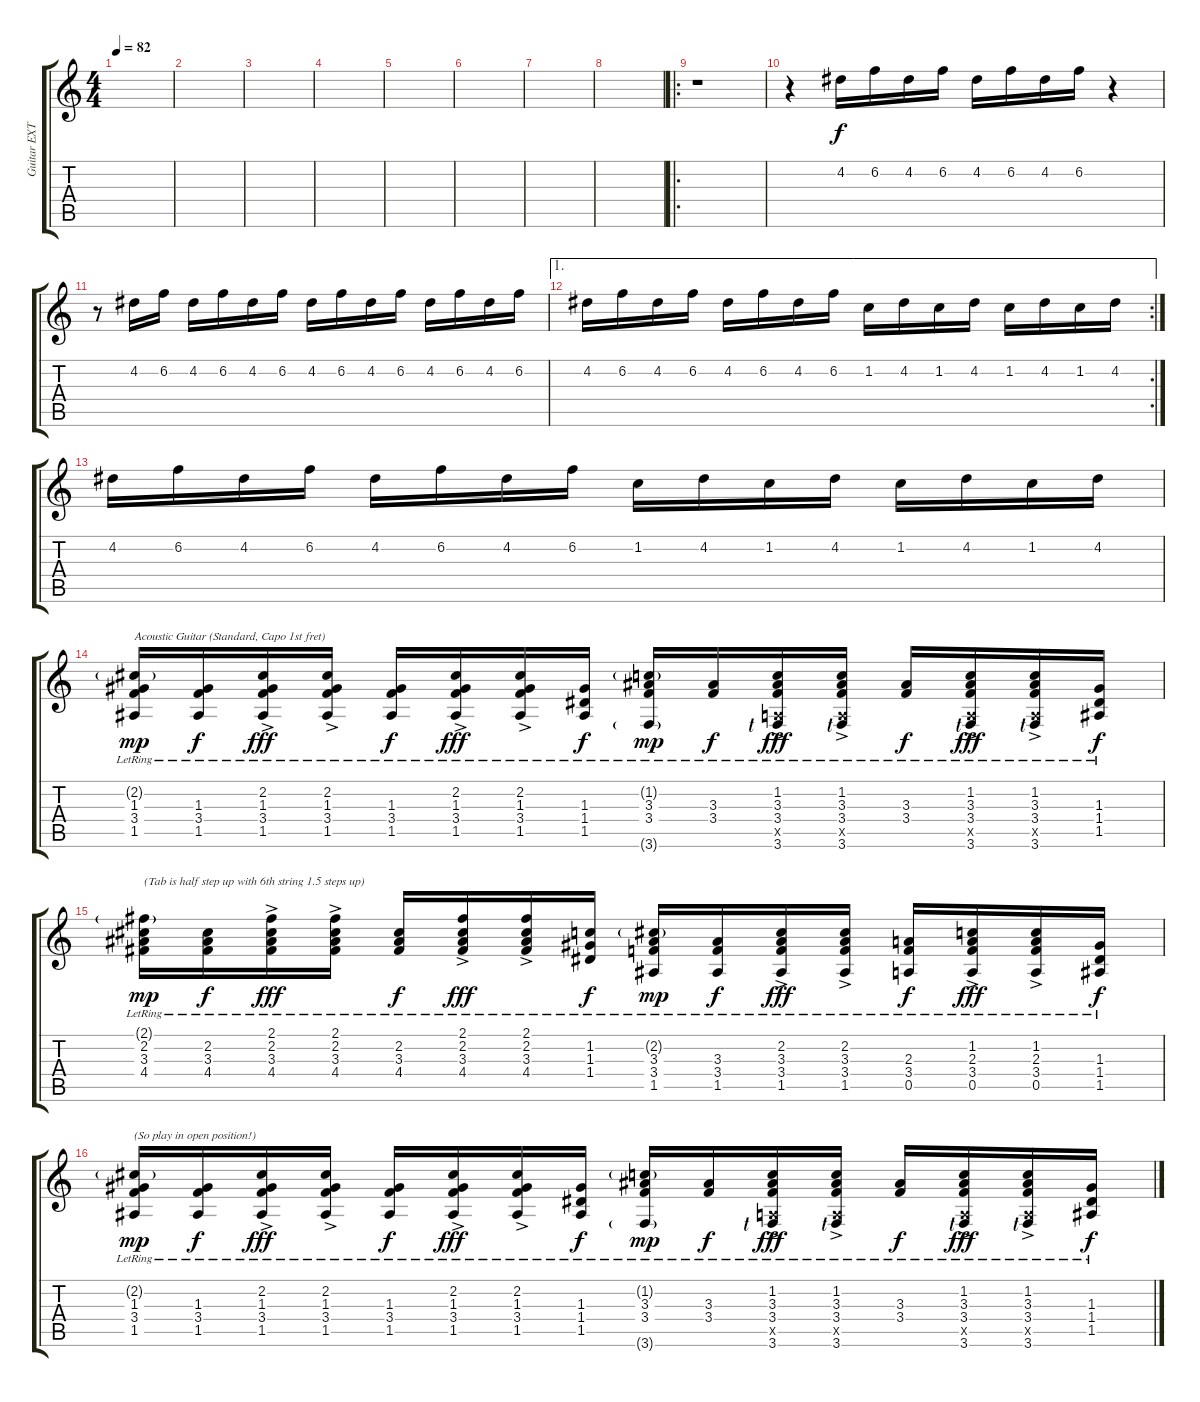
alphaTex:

\track ("Guitar EXTENSION FOUR" "Guitar EXT") {instrument distortionguitar}
\staff {score tabs}
\tuning (E4 B3 G3 D3 A2 D2) {hide}
\ts (4 4)
\tempo 82
\clef g2
\ks c
|
|
|
|
|
|
|
|
\ro
r.1 |
r.4 4.2.16 6.2.16 4.2.16 6.2.16 4.2.16 6.2.16 4.2.16 6.2.16 r.4 |
r.8 4.2.16 6.2.16 4.2.16 6.2.16 4.2.16 6.2.16 4.2.16 6.2.16 4.2.16 6.2.16 4.2.16 6.2.16 4.2.16 6.2.16 |
\ae 1
\rc 2
4.2.16 6.2.16 4.2.16 6.2.16 4.2.16 6.2.16 4.2.16 6.2.16 1.2.16 4.2.16 1.2.16 4.2.16 1.2.16 4.2.16 1.2.16 4.2.16 |
4.2.16 6.2.16 4.2.16 6.2.16 4.2.16 6.2.16 4.2.16 6.2.16 1.2.16 4.2.16 1.2.16 4.2.16 1.2.16 4.2.16 1.2.16 4.2.16 |
(2.2{g lr} 1.3{lr} 3.4{lr} 1.5{lr}).16{txt "Acoustic Guitar (Standard, Capo 1st fret)" dy mp volume 8 balance 16 instrument acousticguitarsteel} (1.3{lr} 3.4{lr} 1.5{lr}).16{dy f} (2.2{ac lr} 1.3{ac lr} 3.4{ac lr} 1.5{ac lr}).16{dy fff} (2.2{ac lr} 1.3{ac lr} 3.4{ac lr} 1.5{ac lr}).16 (1.3{lr} 3.4{lr} 1.5{lr}).16{dy f} (2.2{ac lr} 1.3{ac lr} 3.4{ac lr} 1.5{ac lr}).16{dy fff} (2.2{ac lr} 1.3{ac lr} 3.4{ac lr} 1.5{ac lr}).16 (1.3{lr} 1.4{lr} 1.5{lr}).16{dy f} (1.2{g lr} 3.3{lr} 3.4{lr} 3.6{g lr}).16{dy mp} (3.3{lr} 3.4{lr}).16{dy f} (1.2{ac lr} 3.3{ac lr} 3.4{ac lr} 0.5{ac x} 3.6{ac lr lf 1}).16{dy fff} (1.2{ac lr} 3.3{ac lr} 3.4{ac lr} 0.5{ac x} 3.6{ac lr lf 1}).16 (3.3{lr} 3.4{lr}).16{dy f} (1.2{ac lr} 3.3{ac lr} 3.4{ac lr} 0.5{ac x} 3.6{ac lr lf 1}).16{dy fff} (1.2{ac lr} 3.3{ac lr} 3.4{ac lr} 0.5{ac x} 3.6{ac lr lf 1}).16 (1.3{lr} 1.4{lr} 1.5{lr}).16{dy f} |
(2.1{g lr} 2.2{lr} 3.3{lr} 4.4{lr}).16{txt "(Tab is half step up with 6th string 1.5 steps up)" dy mp} (2.2{lr} 3.3{lr} 4.4{lr}).16{dy f} (2.1{ac lr} 2.2{ac lr} 3.3{ac lr} 4.4{ac lr}).16{dy fff} (2.1{ac lr} 2.2{ac lr} 3.3{ac lr} 4.4{ac lr}).16 (2.2{lr} 3.3{lr} 4.4{lr}).16{dy f} (2.1{ac lr} 2.2{ac lr} 3.3{ac lr} 4.4{ac lr}).16{dy fff} (2.1{ac lr} 2.2{ac lr} 3.3{ac lr} 4.4{ac lr}).16 (1.2{lr} 1.3{lr} 1.4{lr}).16{dy f} (2.2{g lr} 3.3{lr} 3.4{lr} 1.5{lr}).16{dy mp} (3.3{lr} 3.4{lr} 1.5{lr}).16{dy f} (2.2{ac lr} 3.3{ac lr} 3.4{ac lr} 1.5{ac lr}).16{dy fff} (2.2{ac lr} 3.3{ac lr} 3.4{ac lr} 1.5{ac lr}).16 (2.3{lr} 3.4{lr} 0.5).16{dy f} (1.2{ac lr} 2.3{ac lr} 3.4{ac lr} 0.5{ac}).16{dy fff} (1.2{ac lr} 2.3{ac lr} 3.4{ac lr} 0.5{ac}).16 (1.3{lr} 1.4{lr} 1.5{lr}).16{dy f} |
(2.2{g lr} 1.3{lr} 3.4{lr} 1.5{lr}).16{txt "(So play in open position!)" dy mp} (1.3{lr} 3.4{lr} 1.5{lr}).16{dy f} (2.2{ac lr} 1.3{ac lr} 3.4{ac lr} 1.5{ac lr}).16{dy fff} (2.2{ac lr} 1.3{ac lr} 3.4{ac lr} 1.5{ac lr}).16 (1.3{lr} 3.4{lr} 1.5{lr}).16{dy f} (2.2{ac lr} 1.3{ac lr} 3.4{ac lr} 1.5{ac lr}).16{dy fff} (2.2{ac lr} 1.3{ac lr} 3.4{ac lr} 1.5{ac lr}).16 (1.3{lr} 1.4{lr} 1.5{lr}).16{dy f} (1.2{g lr} 3.3{lr} 3.4{lr} 3.6{g lr}).16{dy mp} (3.3{lr} 3.4{lr}).16{dy f} (1.2{ac lr} 3.3{ac lr} 3.4{ac lr} 0.5{ac x} 3.6{ac lr lf 1}).16{dy fff} (1.2{ac lr} 3.3{ac lr} 3.4{ac lr} 0.5{ac x} 3.6{ac lr lf 1}).16 (3.3{lr} 3.4{lr}).16{dy f} (1.2{ac lr} 3.3{ac lr} 3.4{ac lr} 0.5{ac x} 3.6{ac lr lf 1}).16{dy fff} (1.2{ac lr} 3.3{ac lr} 3.4{ac lr} 0.5{ac x} 3.6{ac lr lf 1}).16 (1.3{lr} 1.4{lr} 1.5{lr}).16{dy f}
